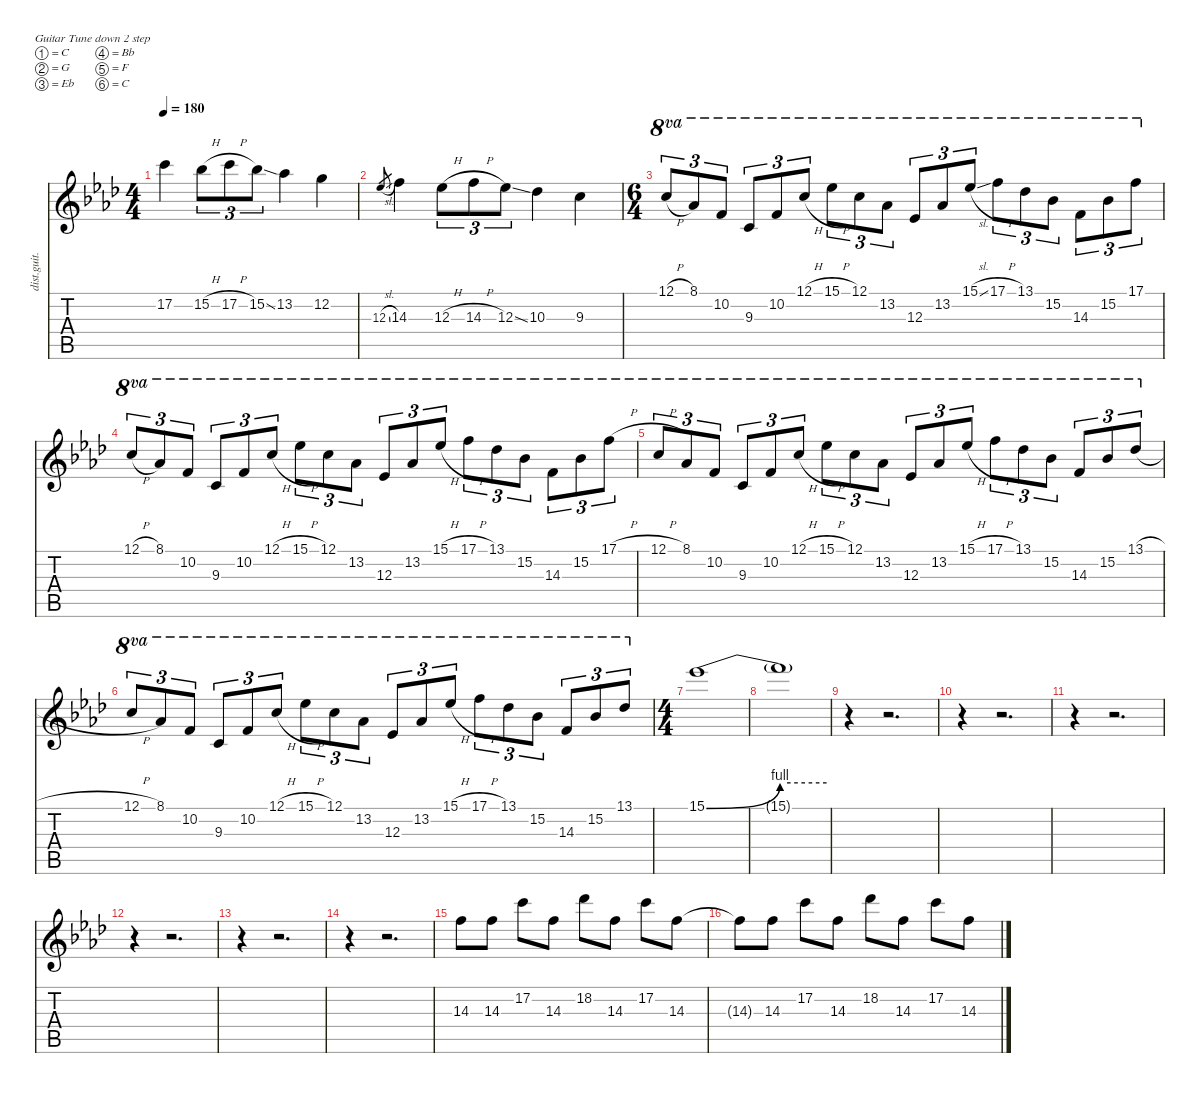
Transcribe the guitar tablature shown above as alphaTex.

\defaultSystemsLayout 4
\hideDynamics
\bracketExtendMode nobrackets
\track ("Rob" "dist.guit.") {instrument distortionguitar}
\staff {score tabs}
\tuning (C4 G3 Eb3 Bb2 F2 C2)
\ts (4 4)
\tempo 180
\clef g2
\ks fminor
17.2{acc forcenatural}.4{dy f beam Down} 15.2{h acc b}.8{tu (3 2) beam Down} 17.2{h acc forcenatural}.8{tu (3 2) beam Down} 15.2{ss acc b}.8{tu (3 2) beam Down} 13.2{acc b}.4{beam Down} 12.2{acc forcenatural}.4{beam Down} |
12.3{sl acc b}.8{gr dy mf beam Up} 14.3{acc forcenatural}.4{dy f beam Down} 12.3{h acc b}.8{tu (3 2) beam Down} 14.3{h acc forcenatural}.8{tu (3 2) beam Down} 12.3{ss acc b}.8{tu (3 2) beam Down} 10.3{acc b}.4{beam Down} 9.3{acc forcenatural}.4{beam Down} |
\ts (6 4)
\beaming (8 6 6)
12.1{h acc forcenatural}.8{tu (3 2) ot 8va beam Up} 8.1{acc b}.8{tu (3 2) ot 8va beam Up} 10.2{acc forcenatural}.8{tu (3 2) ot 8va beam Up} 9.3{acc forcenatural}.8{tu (3 2) ot 8va beam Up} 10.2{acc forcenatural}.8{tu (3 2) ot 8va beam Up} 12.1{h acc forcenatural}.8{tu (3 2) ot 8va beam Up} 15.1{h acc b}.8{tu (3 2) ot 8va beam Down} 12.1{acc forcenatural}.8{tu (3 2) ot 8va beam Down} 13.2{acc b}.8{tu (3 2) ot 8va beam Down} 12.3{acc b}.8{tu (3 2) ot 8va beam Up} 13.2{acc b}.8{tu (3 2) ot 8va beam Up} 15.1{sl acc b}.8{tu (3 2) ot 8va beam Up} 17.1{h acc forcenatural}.8{tu (3 2) ot 8va beam Down} 13.1{acc b}.8{tu (3 2) ot 8va beam Down} 15.2{acc b}.8{tu (3 2) ot 8va beam Down} 14.3{acc forcenatural}.8{tu (3 2) ot 8va beam Down} 15.2{acc b}.8{tu (3 2) ot 8va beam Down} 17.1{acc forcenatural}.8{tu (3 2) ot 8va beam Down} |
12.1{h acc forcenatural}.8{tu (3 2) ot 8va beam Up} 8.1{acc b}.8{tu (3 2) ot 8va beam Up} 10.2{acc forcenatural}.8{tu (3 2) ot 8va beam Up} 9.3{acc forcenatural}.8{tu (3 2) ot 8va beam Up} 10.2{acc forcenatural}.8{tu (3 2) ot 8va beam Up} 12.1{h acc forcenatural}.8{tu (3 2) ot 8va beam Up} 15.1{h acc b}.8{tu (3 2) ot 8va beam Down} 12.1{acc forcenatural}.8{tu (3 2) ot 8va beam Down} 13.2{acc b}.8{tu (3 2) ot 8va beam Down} 12.3{acc b}.8{tu (3 2) ot 8va beam Up} 13.2{acc b}.8{tu (3 2) ot 8va beam Up} 15.1{h acc b}.8{tu (3 2) ot 8va beam Up} 17.1{h acc forcenatural}.8{tu (3 2) ot 8va beam Down} 13.1{acc b}.8{tu (3 2) ot 8va beam Down} 15.2{acc b}.8{tu (3 2) ot 8va beam Down} 14.3{acc forcenatural}.8{tu (3 2) ot 8va beam Down} 15.2{acc b}.8{tu (3 2) ot 8va beam Down} 17.1{h acc forcenatural}.8{tu (3 2) ot 8va beam Down} |
12.1{h acc forcenatural}.8{tu (3 2) ot 8va beam Up} 8.1{acc b}.8{tu (3 2) ot 8va beam Up} 10.2{acc forcenatural}.8{tu (3 2) ot 8va beam Up} 9.3{acc forcenatural}.8{tu (3 2) ot 8va beam Up} 10.2{acc forcenatural}.8{tu (3 2) ot 8va beam Up} 12.1{h acc forcenatural}.8{tu (3 2) ot 8va beam Up} 15.1{h acc b}.8{tu (3 2) ot 8va beam Down} 12.1{acc forcenatural}.8{tu (3 2) ot 8va beam Down} 13.2{acc b}.8{tu (3 2) ot 8va beam Down} 12.3{acc b}.8{tu (3 2) ot 8va beam Up} 13.2{acc b}.8{tu (3 2) ot 8va beam Up} 15.1{h acc b}.8{tu (3 2) ot 8va beam Up} 17.1{h acc forcenatural}.8{tu (3 2) ot 8va beam Down} 13.1{acc b}.8{tu (3 2) ot 8va beam Down} 15.2{acc b}.8{tu (3 2) ot 8va beam Down} 14.3{acc forcenatural}.8{tu (3 2) ot 8va beam Up} 15.2{acc b}.8{tu (3 2) ot 8va beam Up} 13.1{h acc b}.8{tu (3 2) ot 8va beam Up} |
12.1{h acc forcenatural}.8{tu (3 2) ot 8va beam Up} 8.1{acc b}.8{tu (3 2) ot 8va beam Up} 10.2{acc forcenatural}.8{tu (3 2) ot 8va beam Up} 9.3{acc forcenatural}.8{tu (3 2) ot 8va beam Up} 10.2{acc forcenatural}.8{tu (3 2) ot 8va beam Up} 12.1{h acc forcenatural}.8{tu (3 2) ot 8va beam Up} 15.1{h acc b}.8{tu (3 2) ot 8va beam Down} 12.1{acc forcenatural}.8{tu (3 2) ot 8va beam Down} 13.2{acc b}.8{tu (3 2) ot 8va beam Down} 12.3{acc b}.8{tu (3 2) ot 8va beam Up} 13.2{acc b}.8{tu (3 2) ot 8va beam Up} 15.1{h acc b}.8{tu (3 2) ot 8va beam Up} 17.1{h acc forcenatural}.8{tu (3 2) ot 8va beam Down} 13.1{acc b}.8{tu (3 2) ot 8va beam Down} 15.2{acc b}.8{tu (3 2) ot 8va beam Down} 14.3{acc forcenatural}.8{tu (3 2) ot 8va beam Up} 15.2{acc b}.8{tu (3 2) ot 8va beam Up} 13.1{acc b}.8{tu (3 2) ot 8va beam Up} |
\ts (4 4)
\beaming (8 2 2 2 2)
15.1{be (bend 0 0 60 4) acc b}.1{beam Down} |
15.1{be (hold 0 4 60 4) t}.1{beam Down} |
r.4{beam Down} r.2{d beam Down} |
r.4{beam Down} r.2{d beam Down} |
r.4{beam Down} r.2{d beam Down} |
r.4{beam Down} r.2{d beam Down} |
r.4{beam Down} r.2{d beam Down} |
r.4{beam Down} r.2{d beam Down} |
14.3{acc forcenatural}.8{beam Down} 14.3{acc forcenatural}.8{beam Down} 17.2{acc forcenatural}.8{beam Down} 14.3{acc forcenatural}.8{beam Down} 18.2{acc b}.8{beam Down} 14.3{acc forcenatural}.8{beam Down} 17.2{acc forcenatural}.8{beam Down} 14.3{acc forcenatural}.8{beam Down} |
14.3{t acc forcenatural}.8{beam Down} 14.3{acc forcenatural}.8{beam Down} 17.2{acc forcenatural}.8{beam Down} 14.3{acc forcenatural}.8{beam Down} 18.2{acc b}.8{beam Down} 14.3{acc forcenatural}.8{beam Down} 17.2{acc forcenatural}.8{beam Down} 14.3{acc forcenatural}.8{beam Down}
